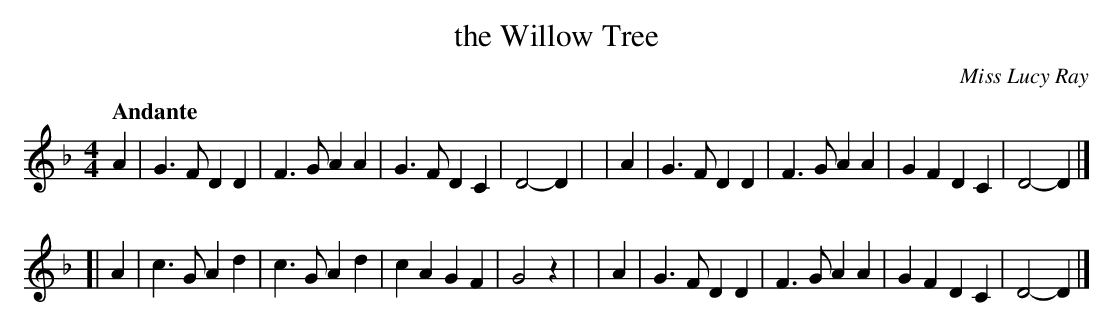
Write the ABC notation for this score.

X:1
T: the Willow Tree
O: Miss Lucy Ray
Q: "Andante"
M: 4/4
L: 1/8
K: F
   A2 | G3F D2D2 | F3G A2A2 | G3F  D2C2 | D4- D2 |\
|  A2 | G3F D2D2 | F3G A2A2 | G2F2 D2C2 | D4- D2 |]
[| A2 | c3G A2d2 | c3G A2d2 | c2A2 G2F2 | G4  z2 |\
|  A2 | G3F D2D2 | F3G A2A2 | G2F2 D2C2 | D4- D2 |]
